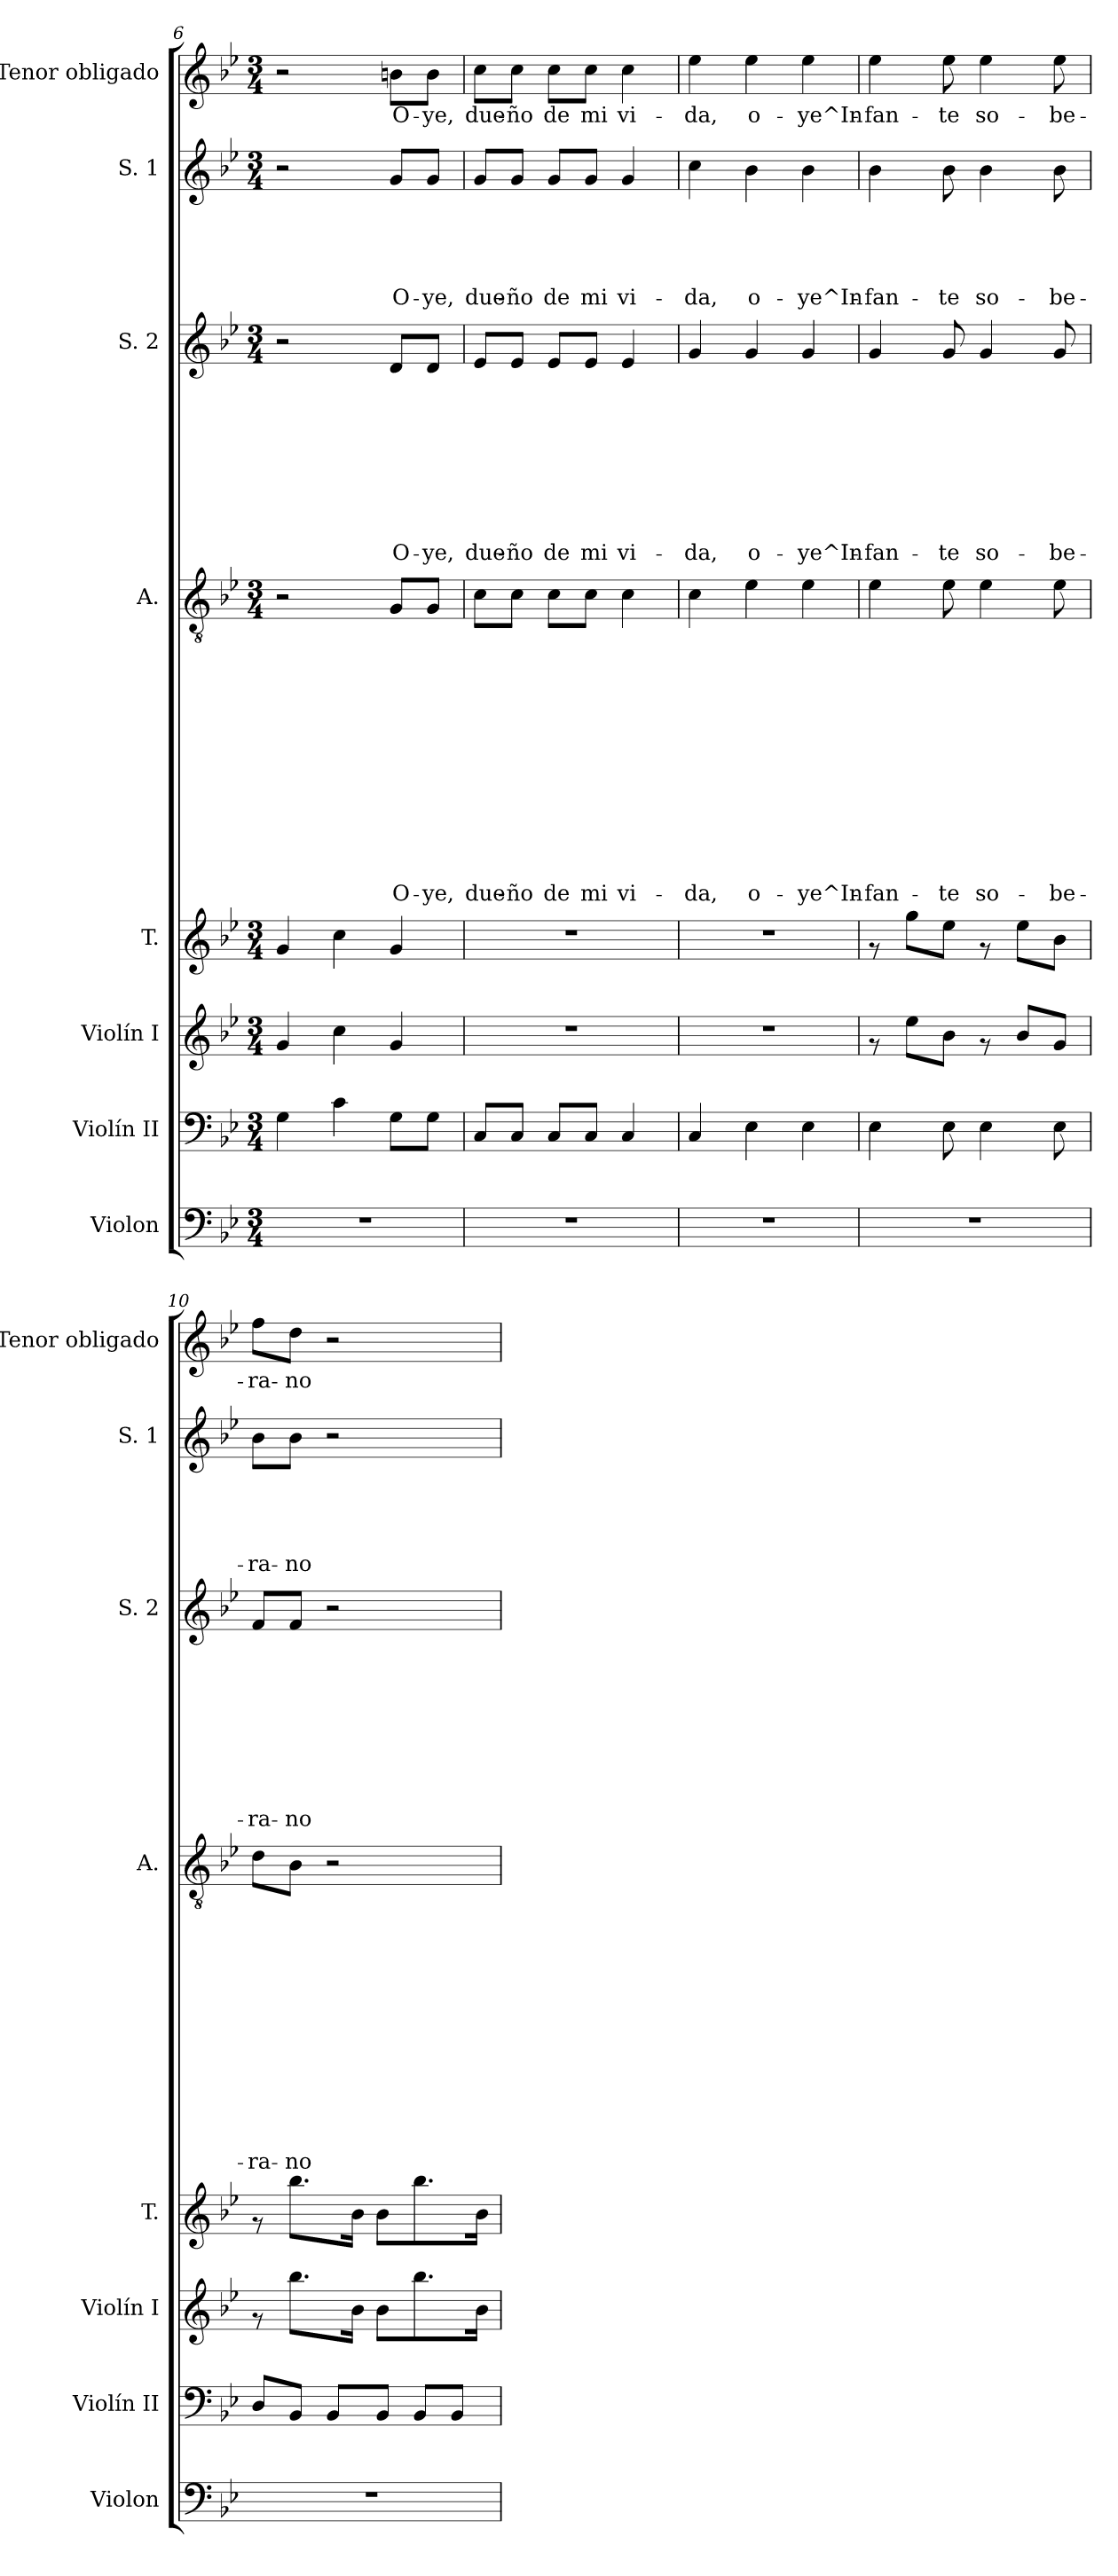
**kern	**kern	**kern	**kern	**kern	**text	**text	**text	**text	**text	**text	**text	**text	**text	**text	**text	**text	**text	**kern	**text	**text	**text	**text	**text	**text	**text	**text	**text	**kern	**text	**text	**text	**text	**text	**kern	**text
*part8	*part7	*part6	*part5	*part4	*part4	*part4	*part4	*part4	*part4	*part4	*part4	*part4	*part4	*part4	*part4	*part4	*part4	*part3	*part3	*part3	*part3	*part3	*part3	*part3	*part3	*part3	*part3	*part2	*part2	*part2	*part2	*part2	*part2	*part1	*part1
*staff8	*staff7	*staff6	*staff5	*staff4	*staff4	*staff4	*staff4	*staff4	*staff4	*staff4	*staff4	*staff4	*staff4	*staff4	*staff4	*staff4	*staff4	*staff3	*staff3	*staff3	*staff3	*staff3	*staff3	*staff3	*staff3	*staff3	*staff3	*staff2	*staff2	*staff2	*staff2	*staff2	*staff2	*staff1	*staff1
*I"Violon	*I"Violín II	*I"Violín I	*I"T.	*I"A.	*	*	*	*	*	*	*	*	*	*	*	*	*	*I"S. 2	*	*	*	*	*	*	*	*	*	*I"S. 1	*	*	*	*	*	*I"Tenor obligado	*
*I'Violon	*I'Violín II	*I'Violín I	*I'T.	*I'A.	*	*	*	*	*	*	*	*	*	*	*	*	*	*I'S. 2	*	*	*	*	*	*	*	*	*	*I'S. 1	*	*	*	*	*	*I'Tenor obligado	*
*clefF4	*clefF4	*clefG2	*clefG2	*clefGv2	*	*	*	*	*	*	*	*	*	*	*	*	*	*clefG2	*	*	*	*	*	*	*	*	*	*clefG2	*	*	*	*	*	*clefG2	*
*k[b-e-]	*k[b-e-]	*k[b-e-]	*k[b-e-]	*k[b-e-]	*	*	*	*	*	*	*	*	*	*	*	*	*	*k[b-e-]	*	*	*	*	*	*	*	*	*	*k[b-e-]	*	*	*	*	*	*k[b-e-]	*
*B-:	*B-:	*B-:	*B-:	*B-:	*	*	*	*	*	*	*	*	*	*	*	*	*	*B-:	*	*	*	*	*	*	*	*	*	*B-:	*	*	*	*	*	*B-:	*
*M3/4	*M3/4	*M3/4	*M3/4	*M3/4	*	*	*	*	*	*	*	*	*	*	*	*	*	*M3/4	*	*	*	*	*	*	*	*	*	*M3/4	*	*	*	*	*	*M3/4	*
=6	=6	=6	=6	=6	=6	=6	=6	=6	=6	=6	=6	=6	=6	=6	=6	=6	=6	=6	=6	=6	=6	=6	=6	=6	=6	=6	=6	=6	=6	=6	=6	=6	=6	=6	=6
2.r	4G\	4g/	4g/	2r	.	.	.	.	.	.	.	.	.	.	.	.	.	2r	.	.	.	.	.	.	.	.	.	2r	.	.	.	.	.	2r	.
.	4c\	4cc\	4cc\	.	.	.	.	.	.	.	.	.	.	.	.	.	.	.	.	.	.	.	.	.	.	.	.	.	.	.	.	.	.	.	.
!	!	!	!	!	!	!	!	!	!	!	!	!	!	!	!	!	!LO:LY:b	!	!	!	!	!	!	!	!	!	!LO:LY:b	!	!	!	!	!	!LO:LY:b	!	!LO:LY:b
.	8G\L	4g/	4g/	8G/L	.	.	.	.	.	.	.	.	.	.	.	.	O-	8d/L	.	.	.	.	.	.	.	.	O-	8g/L	.	.	.	.	O-	8bn\L	O-
!	!	!	!	!	!	!	!	!	!	!	!	!	!	!	!	!	!LO:LY:b	!	!	!	!	!	!	!	!	!	!LO:LY:b	!	!	!	!	!	!LO:LY:b	!	!LO:LY:b
.	8G\J	.	.	8G/J	.	.	.	.	.	.	.	.	.	.	.	.	-ye,	8d/J	.	.	.	.	.	.	.	.	-ye,	8g/J	.	.	.	.	-ye,	8b\J	-ye,
=7	=7	=7	=7	=7	=7	=7	=7	=7	=7	=7	=7	=7	=7	=7	=7	=7	=7	=7	=7	=7	=7	=7	=7	=7	=7	=7	=7	=7	=7	=7	=7	=7	=7	=7	=7
!	!	!	!	!	!	!	!	!	!	!	!	!	!	!	!	!	!LO:LY:b	!	!	!	!	!	!	!	!	!	!LO:LY:b	!	!	!	!	!	!LO:LY:b	!	!LO:LY:b
2.r	8C/L	2.r	2.r	8c\L	.	.	.	.	.	.	.	.	.	.	.	.	due-	8e-/L	.	.	.	.	.	.	.	.	due-	8g/L	.	.	.	.	due-	8cc\L	due-
!	!	!	!	!	!	!	!	!	!	!	!	!	!	!	!	!	!LO:LY:b	!	!	!	!	!	!	!	!	!	!LO:LY:b	!	!	!	!	!	!LO:LY:b	!	!LO:LY:b
.	8C/J	.	.	8c\J	.	.	.	.	.	.	.	.	.	.	.	.	-ño	8e-/J	.	.	.	.	.	.	.	.	-ño	8g/J	.	.	.	.	-ño	8cc\J	-ño
!	!	!	!	!	!	!	!	!	!	!	!	!	!	!	!	!	!LO:LY:b	!	!	!	!	!	!	!	!	!	!LO:LY:b	!	!	!	!	!	!LO:LY:b	!	!LO:LY:b
.	8C/L	.	.	8c\L	.	.	.	.	.	.	.	.	.	.	.	.	de	8e-/L	.	.	.	.	.	.	.	.	de	8g/L	.	.	.	.	de	8cc\L	de
!	!	!	!	!	!	!	!	!	!	!	!	!	!	!	!	!	!LO:LY:b	!	!	!	!	!	!	!	!	!	!LO:LY:b	!	!	!	!	!	!LO:LY:b	!	!LO:LY:b
.	8C/J	.	.	8c\J	.	.	.	.	.	.	.	.	.	.	.	.	mi	8e-/J	.	.	.	.	.	.	.	.	mi	8g/J	.	.	.	.	mi	8cc\J	mi
!	!	!	!	!	!	!	!	!	!	!	!	!	!	!	!	!	!LO:LY:b	!	!	!	!	!	!	!	!	!	!LO:LY:b	!	!	!	!	!	!LO:LY:b	!	!LO:LY:b
.	4C/	.	.	4c\	.	.	.	.	.	.	.	.	.	.	.	.	vi-	4e-/	.	.	.	.	.	.	.	.	vi-	4g/	.	.	.	.	vi-	4cc\	vi-
=8	=8	=8	=8	=8	=8	=8	=8	=8	=8	=8	=8	=8	=8	=8	=8	=8	=8	=8	=8	=8	=8	=8	=8	=8	=8	=8	=8	=8	=8	=8	=8	=8	=8	=8	=8
!	!	!	!	!	!	!	!	!	!	!	!	!	!	!	!	!	!LO:LY:b	!	!	!	!	!	!	!	!	!	!LO:LY:b	!	!	!	!	!	!LO:LY:b	!	!LO:LY:b
2.r	4C/	2.r	2.r	4c\	.	.	.	.	.	.	.	.	.	.	.	.	-da,	4g/	.	.	.	.	.	.	.	.	-da,	4cc\	.	.	.	.	-da,	4ee-\	-da,
!	!	!	!	!	!	!	!	!	!	!	!	!	!	!	!	!	!LO:LY:b	!	!	!	!	!	!	!	!	!	!LO:LY:b	!	!	!	!	!	!LO:LY:b	!	!LO:LY:b
.	4E-\	.	.	4e-\	.	.	.	.	.	.	.	.	.	.	.	.	o-	4g/	.	.	.	.	.	.	.	.	o-	4b-\	.	.	.	.	o-	4ee-\	o-
!	!	!	!	!	!	!	!	!	!	!	!	!	!	!	!	!	!LO:LY:b	!	!	!	!	!	!	!	!	!	!LO:LY:b	!	!	!	!	!	!LO:LY:b	!	!LO:LY:b
.	4E-\	.	.	4e-\	.	.	.	.	.	.	.	.	.	.	.	.	-ye^In-	4g/	.	.	.	.	.	.	.	.	-ye^In-	4b-\	.	.	.	.	-ye^In-	4ee-\	-ye^In-
!!LO:PB:g=z
=9	=9	=9	=9	=9	=9	=9	=9	=9	=9	=9	=9	=9	=9	=9	=9	=9	=9	=9	=9	=9	=9	=9	=9	=9	=9	=9	=9	=9	=9	=9	=9	=9	=9	=9	=9
!	!	!	!	!	!	!	!	!	!	!	!	!	!	!	!	!	!LO:LY:b	!	!	!	!	!	!	!	!	!	!LO:LY:b	!	!	!	!	!	!LO:LY:b	!	!LO:LY:b
2.r	4E-\	8rf	8rf	4e-\	.	.	.	.	.	.	.	.	.	.	.	.	-fan-	4g/	.	.	.	.	.	.	.	.	-fan-	4b-\	.	.	.	.	-fan-	4ee-\	-fan-
.	.	8ee-\L	8gg\L	.	.	.	.	.	.	.	.	.	.	.	.	.	.	.	.	.	.	.	.	.	.	.	.	.	.	.	.	.	.	.	.
!	!	!	!	!	!	!	!	!	!	!	!	!	!	!	!	!	!LO:LY:b	!	!	!	!	!	!	!	!	!	!LO:LY:b	!	!	!	!	!	!LO:LY:b	!	!LO:LY:b
.	8E-\	8b-\J	8ee-\J	8e-\	.	.	.	.	.	.	.	.	.	.	.	.	-te	8g/	.	.	.	.	.	.	.	.	-te	8b-\	.	.	.	.	-te	8ee-\	-te
!	!	!	!	!	!	!	!	!	!	!	!	!	!	!	!	!	!LO:LY:b	!	!	!	!	!	!	!	!	!	!LO:LY:b	!	!	!	!	!	!LO:LY:b	!	!LO:LY:b
.	4E-\	8rf	8rf	4e-\	.	.	.	.	.	.	.	.	.	.	.	.	so-	4g/	.	.	.	.	.	.	.	.	so-	4b-\	.	.	.	.	so-	4ee-\	so-
.	.	8b-/L	8ee-\L	.	.	.	.	.	.	.	.	.	.	.	.	.	.	.	.	.	.	.	.	.	.	.	.	.	.	.	.	.	.	.	.
!	!	!	!	!	!	!	!	!	!	!	!	!	!	!	!	!	!LO:LY:b	!	!	!	!	!	!	!	!	!	!LO:LY:b	!	!	!	!	!	!LO:LY:b	!	!LO:LY:b
.	8E-\	8g/J	8b-\J	8e-\	.	.	.	.	.	.	.	.	.	.	.	.	-be-	8g/	.	.	.	.	.	.	.	.	-be-	8b-\	.	.	.	.	-be-	8ee-\	-be-
=10	=10	=10	=10	=10	=10	=10	=10	=10	=10	=10	=10	=10	=10	=10	=10	=10	=10	=10	=10	=10	=10	=10	=10	=10	=10	=10	=10	=10	=10	=10	=10	=10	=10	=10	=10
!	!	!	!	!	!	!	!	!	!	!	!	!	!	!	!	!	!LO:LY:b	!	!	!	!	!	!	!	!	!	!LO:LY:b	!	!	!	!	!	!LO:LY:b	!	!LO:LY:b
2.r	8D/L	8rf	8rf	8d\L	.	.	.	.	.	.	.	.	.	.	.	.	-ra-	8f/L	.	.	.	.	.	.	.	.	-ra-	8b-\L	.	.	.	.	-ra-	8ff\L	-ra-
!	!	!	!	!	!	!	!	!	!	!	!	!	!	!	!	!	!LO:LY:b	!	!	!	!	!	!	!	!	!	!LO:LY:b	!	!	!	!	!	!LO:LY:b	!	!LO:LY:b
.	8BB-/J	8.bb-\L	8.bb-\L	8B-\J	.	.	.	.	.	.	.	.	.	.	.	.	-no	8f/J	.	.	.	.	.	.	.	.	-no	8b-\J	.	.	.	.	-no	8dd\J	-no
.	8BB-/L	.	.	2r	.	.	.	.	.	.	.	.	.	.	.	.	.	2r	.	.	.	.	.	.	.	.	.	2r	.	.	.	.	.	2r	.
.	.	16b-\Jk	16b-\Jk	.	.	.	.	.	.	.	.	.	.	.	.	.	.	.	.	.	.	.	.	.	.	.	.	.	.	.	.	.	.	.	.
.	8BB-/J	8b-\L	8b-\L	.	.	.	.	.	.	.	.	.	.	.	.	.	.	.	.	.	.	.	.	.	.	.	.	.	.	.	.	.	.	.	.
.	8BB-/L	8.bb-\	8.bb-\	.	.	.	.	.	.	.	.	.	.	.	.	.	.	.	.	.	.	.	.	.	.	.	.	.	.	.	.	.	.	.	.
.	8BB-/J	.	.	.	.	.	.	.	.	.	.	.	.	.	.	.	.	.	.	.	.	.	.	.	.	.	.	.	.	.	.	.	.	.	.
.	.	16b-\Jk	16b-\Jk	.	.	.	.	.	.	.	.	.	.	.	.	.	.	.	.	.	.	.	.	.	.	.	.	.	.	.	.	.	.	.	.
=	=	=	=	=	=	=	=	=	=	=	=	=	=	=	=	=	=	=	=	=	=	=	=	=	=	=	=	=	=	=	=	=	=	=	=
*-	*-	*-	*-	*-	*-	*-	*-	*-	*-	*-	*-	*-	*-	*-	*-	*-	*-	*-	*-	*-	*-	*-	*-	*-	*-	*-	*-	*-	*-	*-	*-	*-	*-	*-	*-
